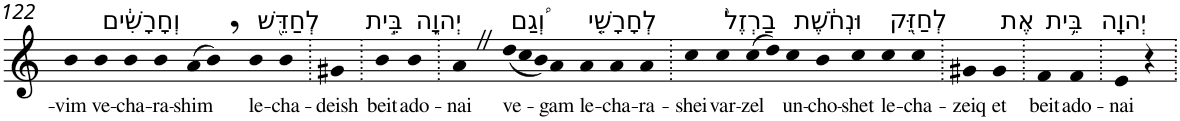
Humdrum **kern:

**kern	**text
*part1	*part1
*staff1	*staff1
*I"Piano	*
*I'Pno	*
!!LO:PB:g=z
*clefG2	*
*k[]	*
=122	=122
!	!LO:LY:b
4b	-vim
!LO:TX:a:t=וְחָרָשִׁ֔ים	!
!	!LO:LY:b
4b	ve-
!	!LO:LY:b
4b	-cha-
!	!LO:LY:b
4b	-ra-
!	!LO:LY:b
(>8a	-shim
8b,)	.
!LO:TX:a:t=לְחַדֵּ֖שׁ	!
!	!LO:LY:b
4b	le-
!	!LO:LY:b
4b	-cha-
=123.	=123.
!	!LO:LY:b
4g#X	-deish
=124.	=124.
!LO:TX:a:t=בֵּ֣ית	!
!	!LO:LY:b
4b	beit
!LO:TX:a:t=יְהוָ֑ה	!
!	!LO:LY:b
4b	ado-
=125.	=125.
!	!LO:LY:b
4aZ	-nai
*Xtuplet	*
!LO:TX:a:t=וְ֠גַם	!
!	!LO:LY:b
(<12dd	ve-
12cc	.
12b)	.
!	!LO:LY:b
4a	-gam
!LO:TX:a:t=לְחָרָשֵׁ֤י	!
!	!LO:LY:b
4a	le-
!	!LO:LY:b
4a	-cha-
!	!LO:LY:b
4a	-ra-
=126.	=126.
!	!LO:LY:b
4cc	-shei
!LO:TX:a:t=בַרְזֶל֙	!
!	!LO:LY:b
4cc	var-
!	!LO:LY:b
(>8cc	-zel
8dd)	.
!LO:TX:a:t=וּנְחֹ֔שֶׁת	!
!	!LO:LY:b
4cc	un-
!	!LO:LY:b
4b	-cho-
!	!LO:LY:b
4cc	-shet
!LO:TX:a:t=לְחַזֵּ֖ק	!
!	!LO:LY:b
4cc	le-
!	!LO:LY:b
4cc	-cha-
=127.	=127.
!	!LO:LY:b
4g#X	-zeiq
!LO:TX:a:t=אֶת	!
!	!LO:LY:b
4g#	et
=128.	=128.
!LO:TX:a:t=בֵּ֥ית	!
!	!LO:LY:b
4f	beit
!LO:TX:a:t=יְהוָֽה	!
!	!LO:LY:b
4f	ado-
=129.	=129.
!	!LO:LY:b
4e	-nai
4r	.
=.	=.
*-	*-
